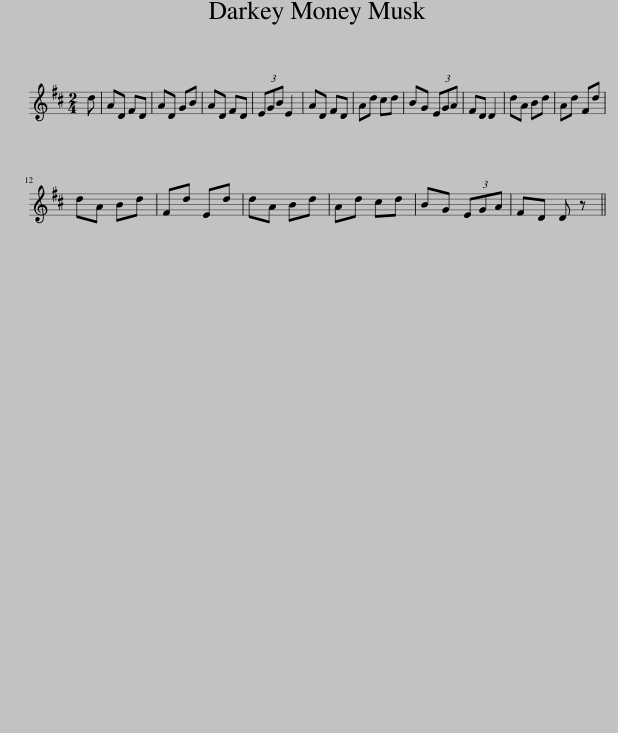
X:1
L:1/8
M:2/4
I:linebreak $
K:D
V:1 treble
V:1
 d | AD FD | AD GB | AD FD | (3EGB E2 | %5
 AD FD | Ad cd | BG (3EGA | FD D2 | dA Bd | %10
 Ad Fd |$ dA Bd | Fd Ed | dA Bd | Ad cd | %15
 BG (3EGA | FD D z || %17
